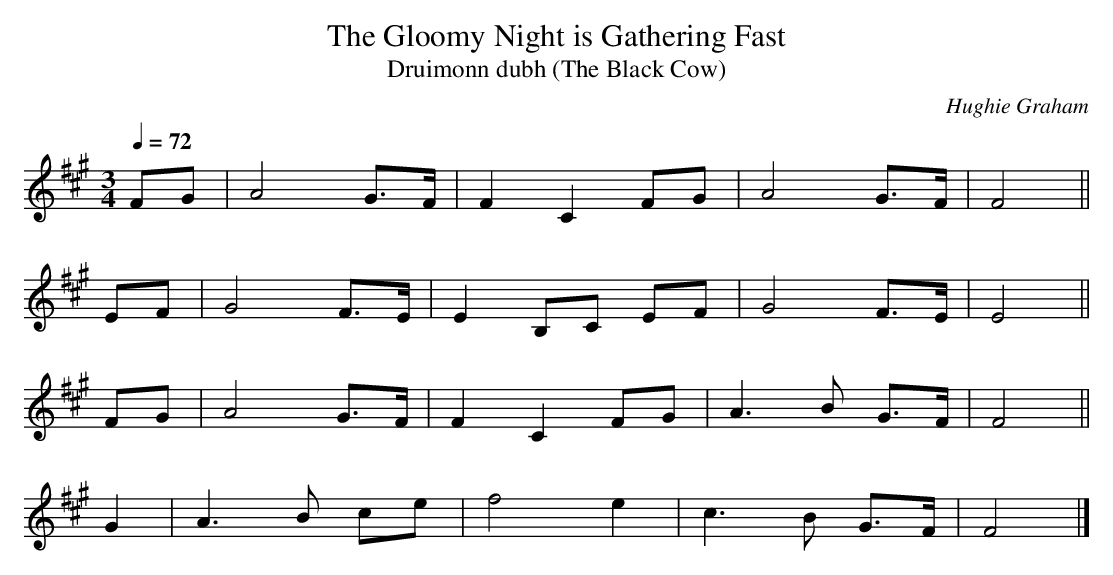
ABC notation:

X:1
T:The Gloomy Night is Gathering Fast
C:Hughie Graham
T:Druimonn dubh (The Black Cow)
M:3/4
L:1/8
Q:1/4=72
K:F#Min
FG|A4  G>F|F2 C2  FG|A4  G>F|F4||
EF|G4  F>E|E2 B,C EF|G4  F>E|E4||
FG|A4  G>F|F2 C2  FG|A3B G>F|F4||
G2|A3B ce |f4     e2|c3B G>F|F4|]
